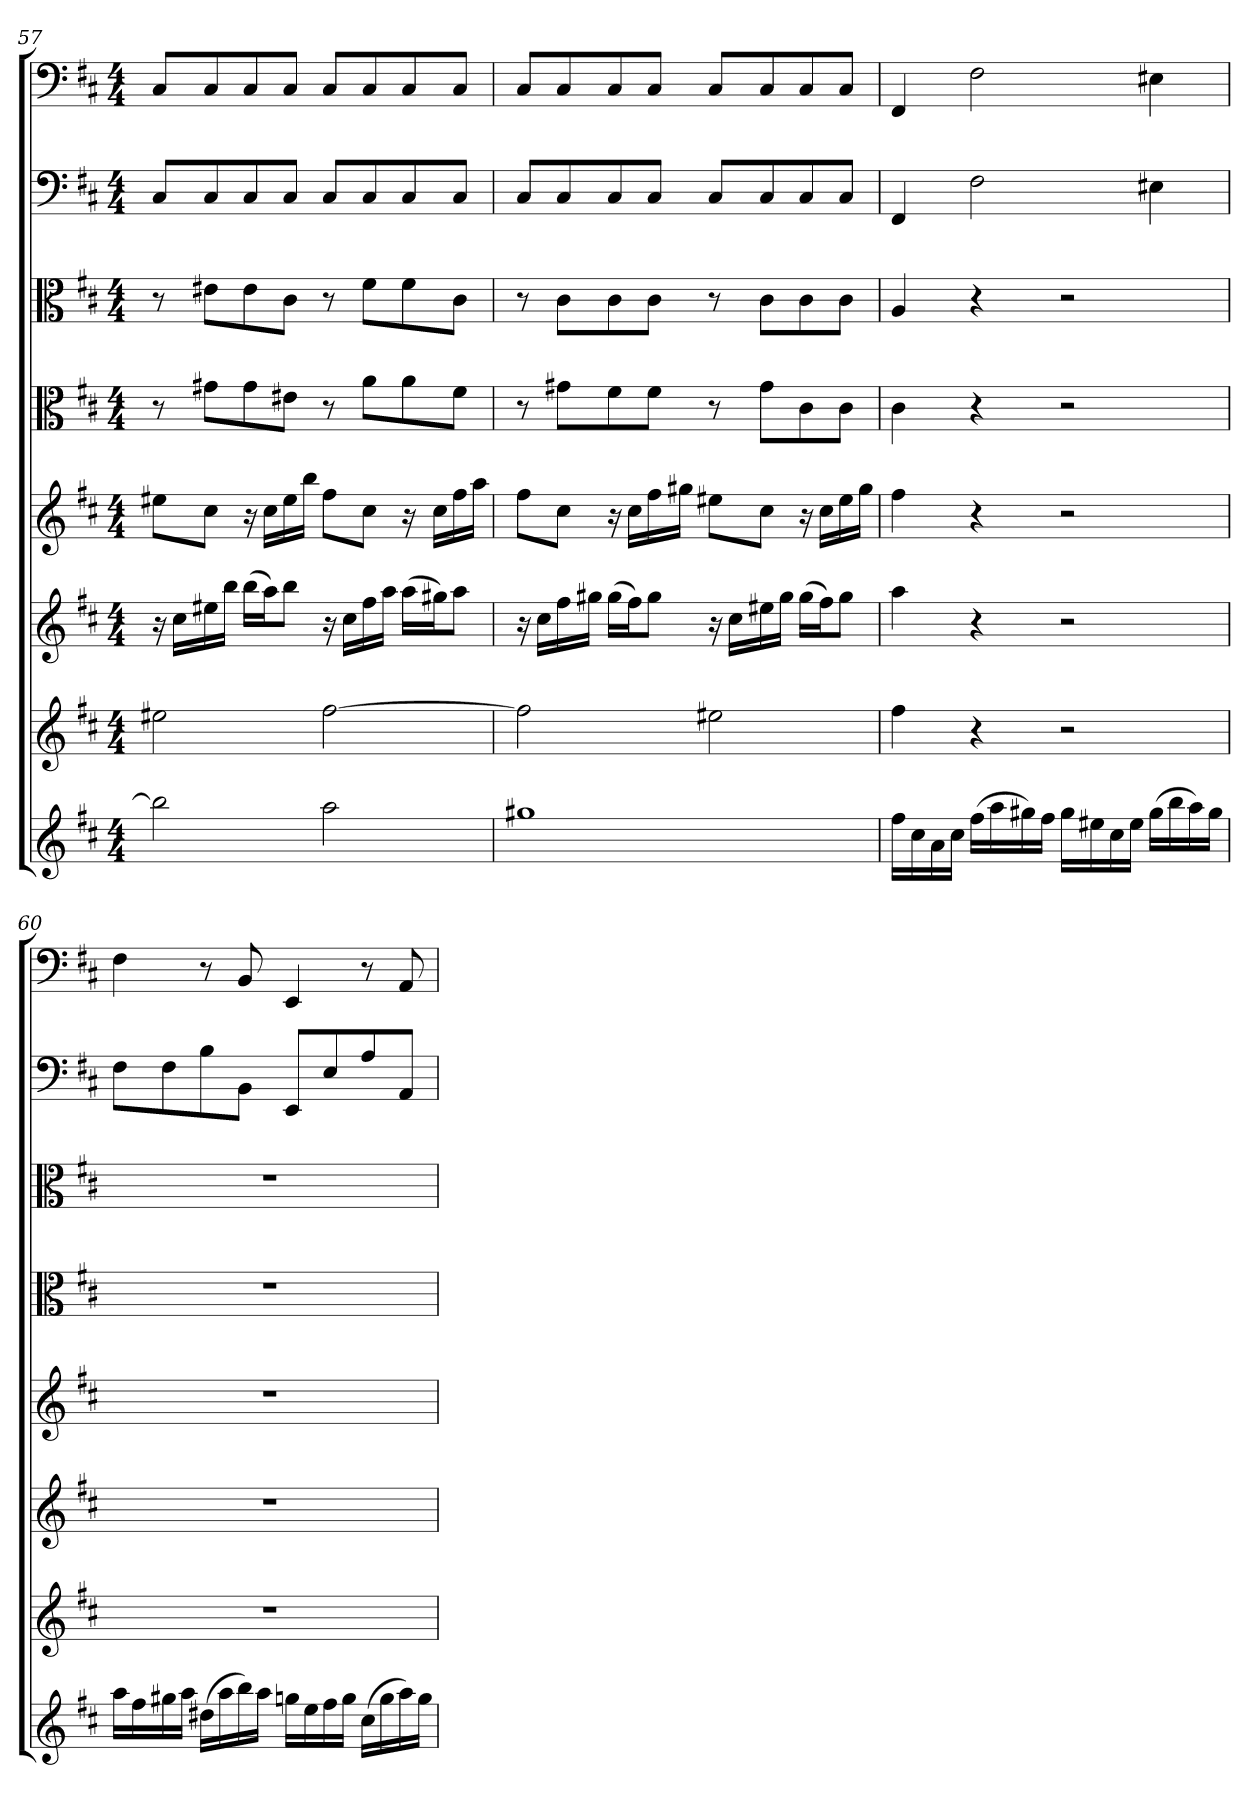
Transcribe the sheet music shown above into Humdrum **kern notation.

**kern	**kern	**kern	**kern	**kern	**kern	**kern	**kern
*part8	*part7	*part6	*part5	*part4	*part3	*part2	*part1
*staff8	*staff7	*staff6	*staff5	*staff4	*staff3	*staff2	*staff1
*clefG2	*clefG2	*clefG2	*clefG2	*clefC3	*clefC3	*clefF4	*clefF4
*k[f#c#]	*k[f#c#]	*k[f#c#]	*k[f#c#]	*k[f#c#]	*k[f#c#]	*k[f#c#]	*k[f#c#]
*b:	*b:	*b:	*b:	*b:	*b:	*b:	*b:
*M4/4	*M4/4	*M4/4	*M4/4	*M4/4	*M4/4	*M4/4	*M4/4
=57	=57	=57	=57	=57	=57	=57	=57
2bb\]	2ee#X\	16r	8ee#X\L	8r	8r	8C#/L	8C#/L
.	.	16cc#\LL	.	.	.	.	.
.	.	16ee#X\	8cc#\J	8g#X\L	8e#X\L	8C#/	8C#/
.	.	16bb\JJ	.	.	.	.	.
.	.	(16bb\LL	16r	8g#\	8e#\	8C#/	8C#/
.	.	16aa\J)	16cc#\LL	.	.	.	.
.	.	8bb\J	16ee#\	8e#X\J	8c#\J	8C#/J	8C#/J
.	.	.	16bb\JJ	.	.	.	.
2aa\	[2ff#\	16r	8ff#\L	8r	8r	8C#/L	8C#/L
.	.	16cc#\LL	.	.	.	.	.
.	.	16ff#\	8cc#\J	8a\L	8f#\L	8C#/	8C#/
.	.	16aa\JJ	.	.	.	.	.
.	.	(16aa\LL	16r	8a\	8f#\	8C#/	8C#/
.	.	16gg#X\J)	16cc#\LL	.	.	.	.
.	.	8aa\J	16ff#\	8f#\J	8c#\J	8C#/J	8C#/J
.	.	.	16aa\JJ	.	.	.	.
=58	=58	=58	=58	=58	=58	=58	=58
1gg#X\	2ff#\]	16r	8ff#\L	8r	8r	8C#/L	8C#/L
.	.	16cc#\LL	.	.	.	.	.
.	.	16ff#\	8cc#\J	8g#X\L	8c#\L	8C#/	8C#/
.	.	16gg#X\JJ	.	.	.	.	.
.	.	(16gg#\LL	16r	8f#\	8c#\	8C#/	8C#/
.	.	16ff#\J)	16cc#\LL	.	.	.	.
.	.	8gg#\J	16ff#\	8f#\J	8c#\J	8C#/J	8C#/J
.	.	.	16gg#X\JJ	.	.	.	.
.	2ee#X\	16r	8ee#X\L	8r	8r	8C#/L	8C#/L
.	.	16cc#\LL	.	.	.	.	.
.	.	16ee#X\	8cc#\J	8g#\L	8c#\L	8C#/	8C#/
.	.	16gg#\JJ	.	.	.	.	.
.	.	(16gg#\LL	16r	8c#\	8c#\	8C#/	8C#/
.	.	16ff#\J)	16cc#\LL	.	.	.	.
.	.	8gg#\J	16ee#\	8c#\J	8c#\J	8C#/J	8C#/J
.	.	.	16gg#\JJ	.	.	.	.
=59	=59	=59	=59	=59	=59	=59	=59
16ff#\LL	4ff#\	4aa\	4ff#\	4c#\	4A/	4FF#/	4FF#/
16cc#\	.	.	.	.	.	.	.
16a\	.	.	.	.	.	.	.
16cc#\JJ	.	.	.	.	.	.	.
(16ff#\LL	4r	4r	4r	4r	4r	2F#\	2F#\
16aa\	.	.	.	.	.	.	.
16gg#X\)	.	.	.	.	.	.	.
16ff#\JJ	.	.	.	.	.	.	.
16gg#\LL	2r	2r	2r	2r	2r	.	.
16ee#X\	.	.	.	.	.	.	.
16cc#\	.	.	.	.	.	.	.
16ee#\JJ	.	.	.	.	.	.	.
(16gg#\LL	.	.	.	.	.	4E#X\	4E#X\
16bb\	.	.	.	.	.	.	.
16aa\)	.	.	.	.	.	.	.
16gg#\JJ	.	.	.	.	.	.	.
=60	=60	=60	=60	=60	=60	=60	=60
16aa\LL	1r	1r	1r	1r	1r	8F#\L	4F#\
16ff#\	.	.	.	.	.	.	.
16gg#X\	.	.	.	.	.	8F#\	.
16aa\JJ	.	.	.	.	.	.	.
(16dd#X\LL	.	.	.	.	.	8B\	8r
16aa\	.	.	.	.	.	.	.
16bb\)	.	.	.	.	.	8BB\J	8BB/
16aa\JJ	.	.	.	.	.	.	.
16ggn\LL	.	.	.	.	.	8EE/L	4EE/
16ee\	.	.	.	.	.	.	.
16ff#\	.	.	.	.	.	8E/	.
16gg\JJ	.	.	.	.	.	.	.
(16cc#\LL	.	.	.	.	.	8A/	8r
16gg\	.	.	.	.	.	.	.
16aa\)	.	.	.	.	.	8AA/J	8AA/
16gg\JJ	.	.	.	.	.	.	.
=	=	=	=	=	=	=	=
*-	*-	*-	*-	*-	*-	*-	*-
